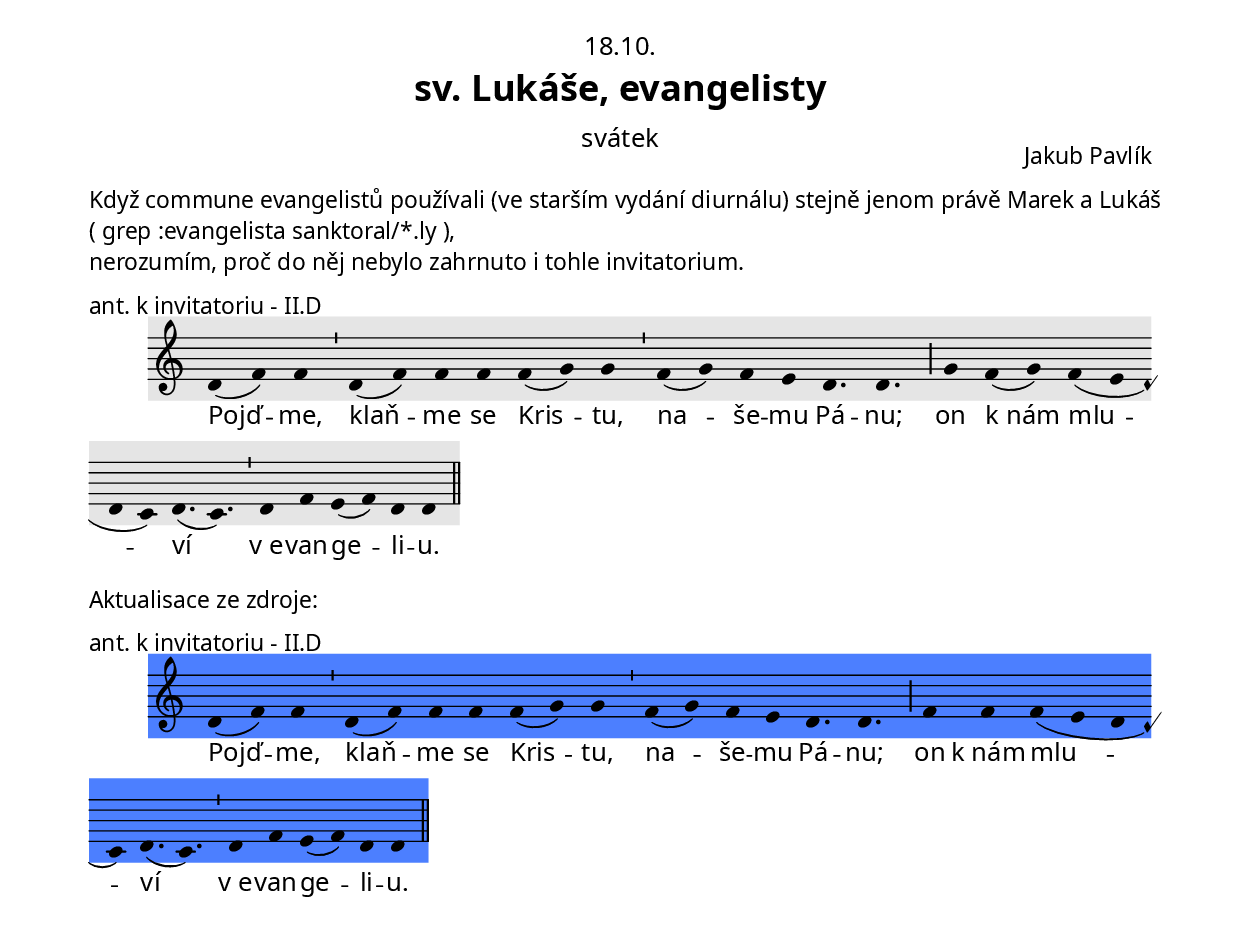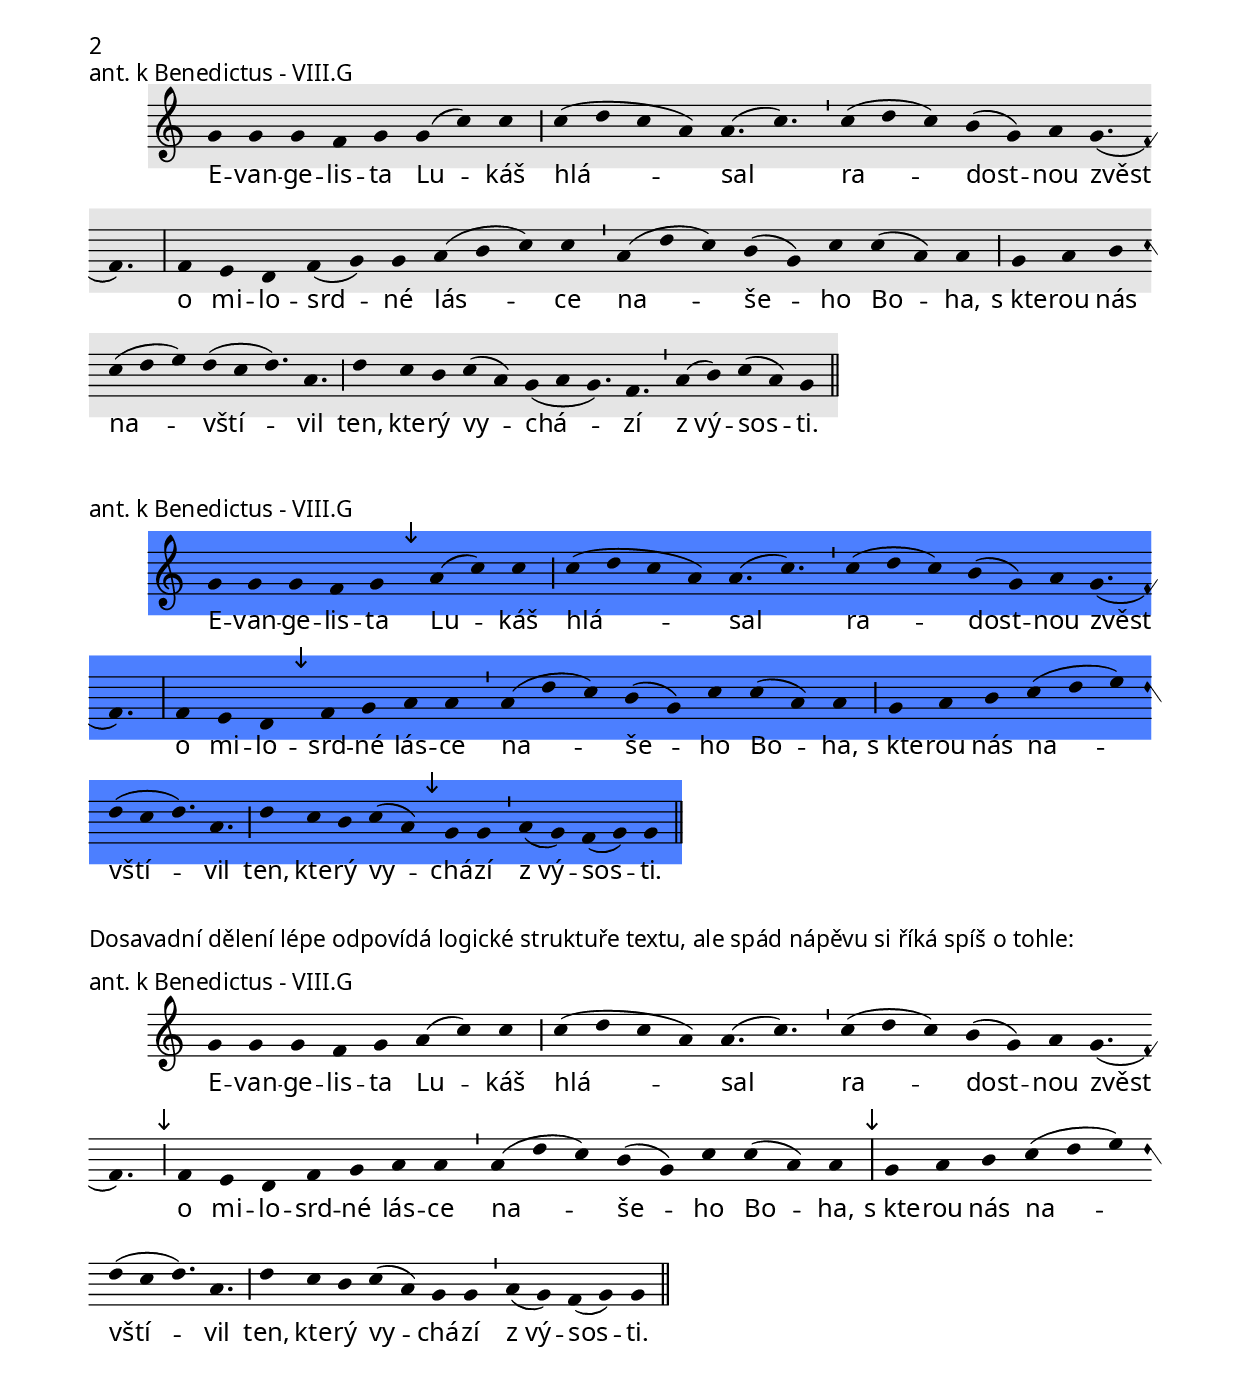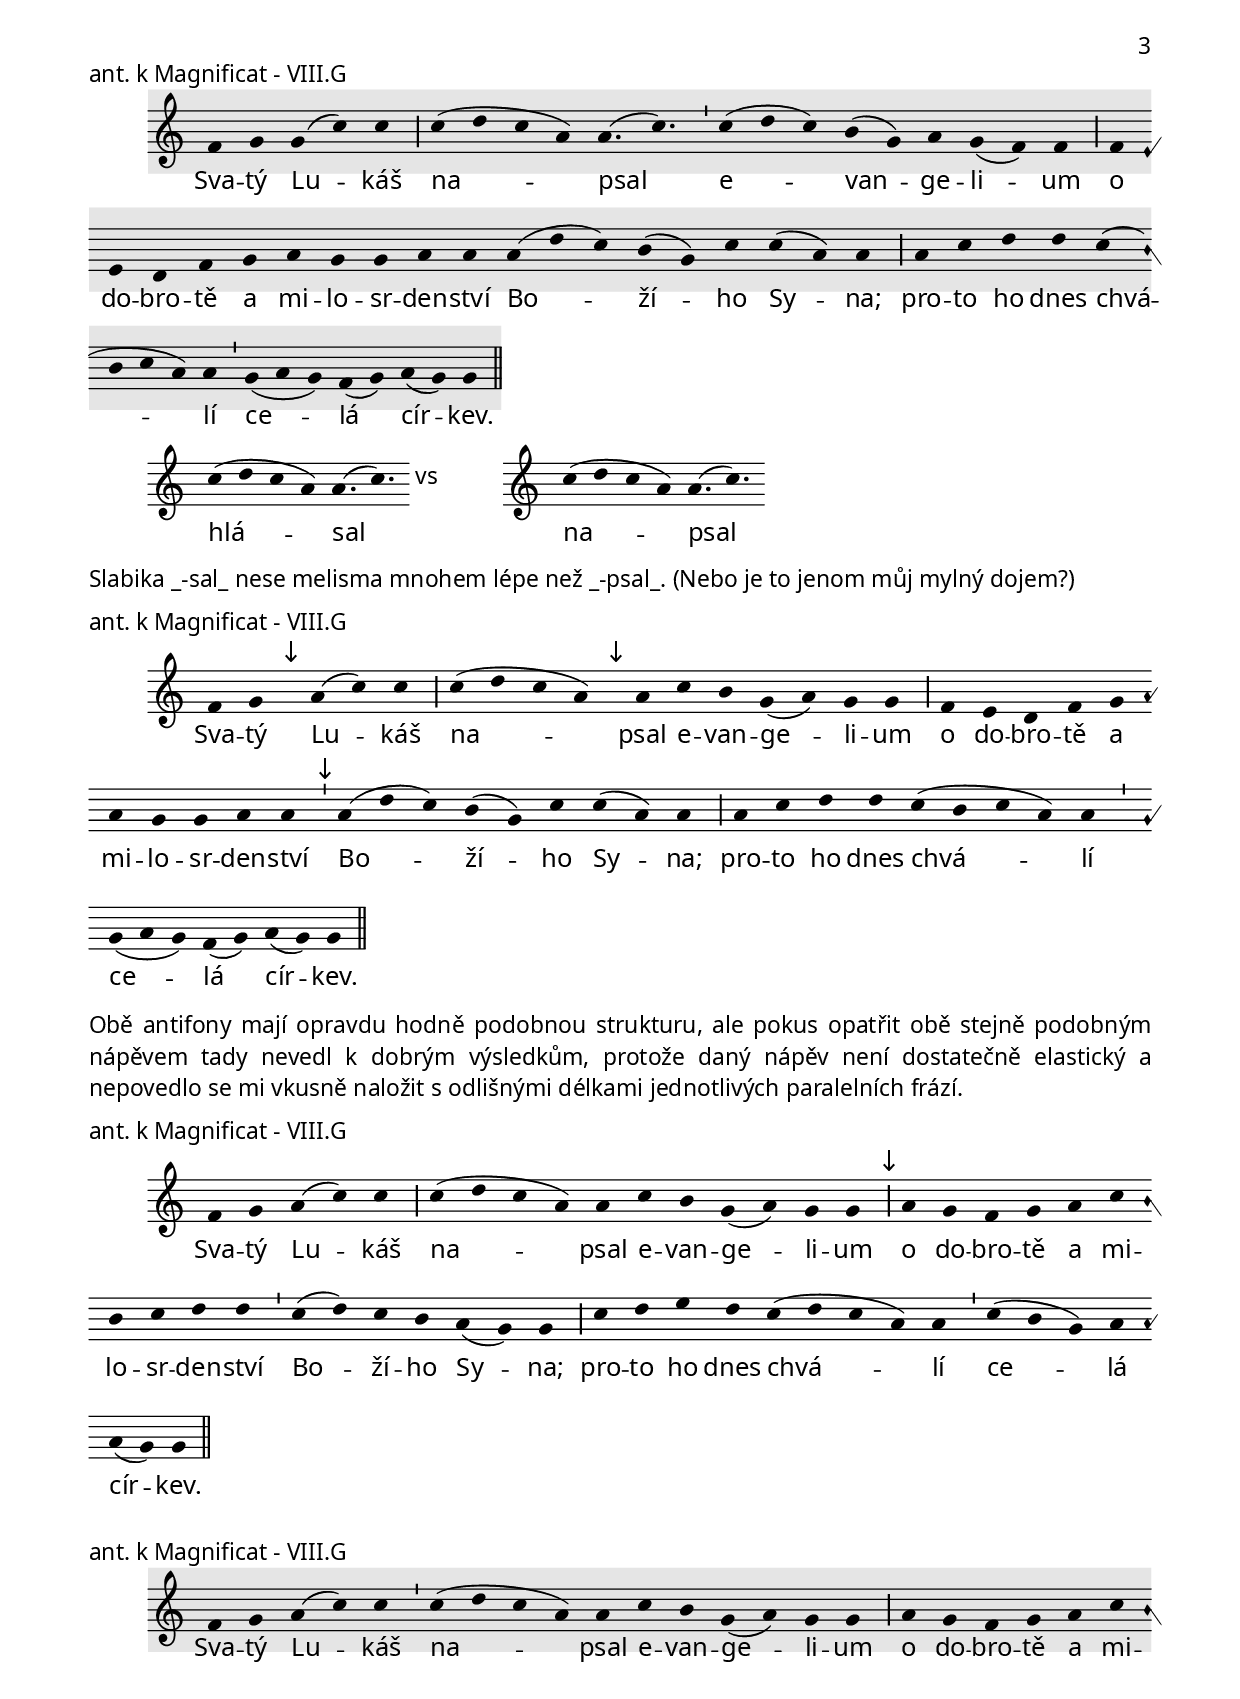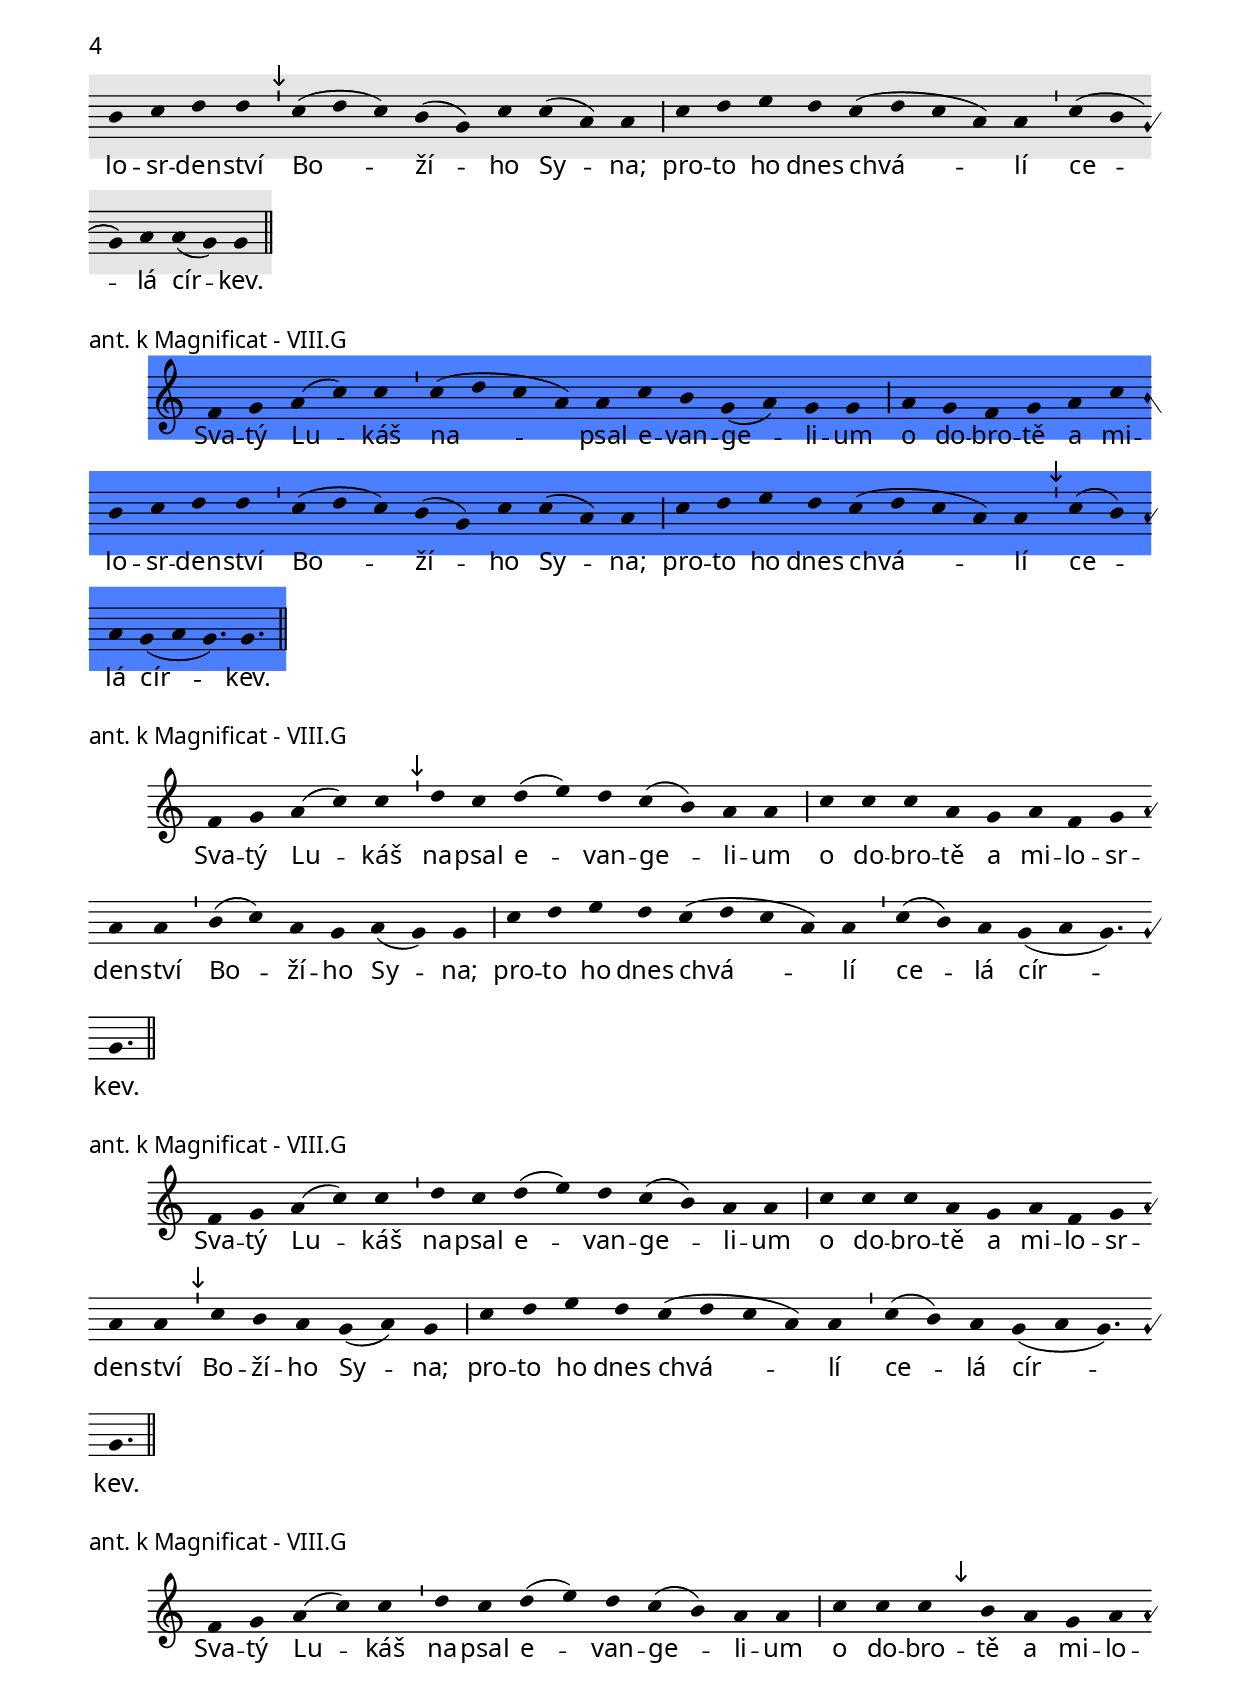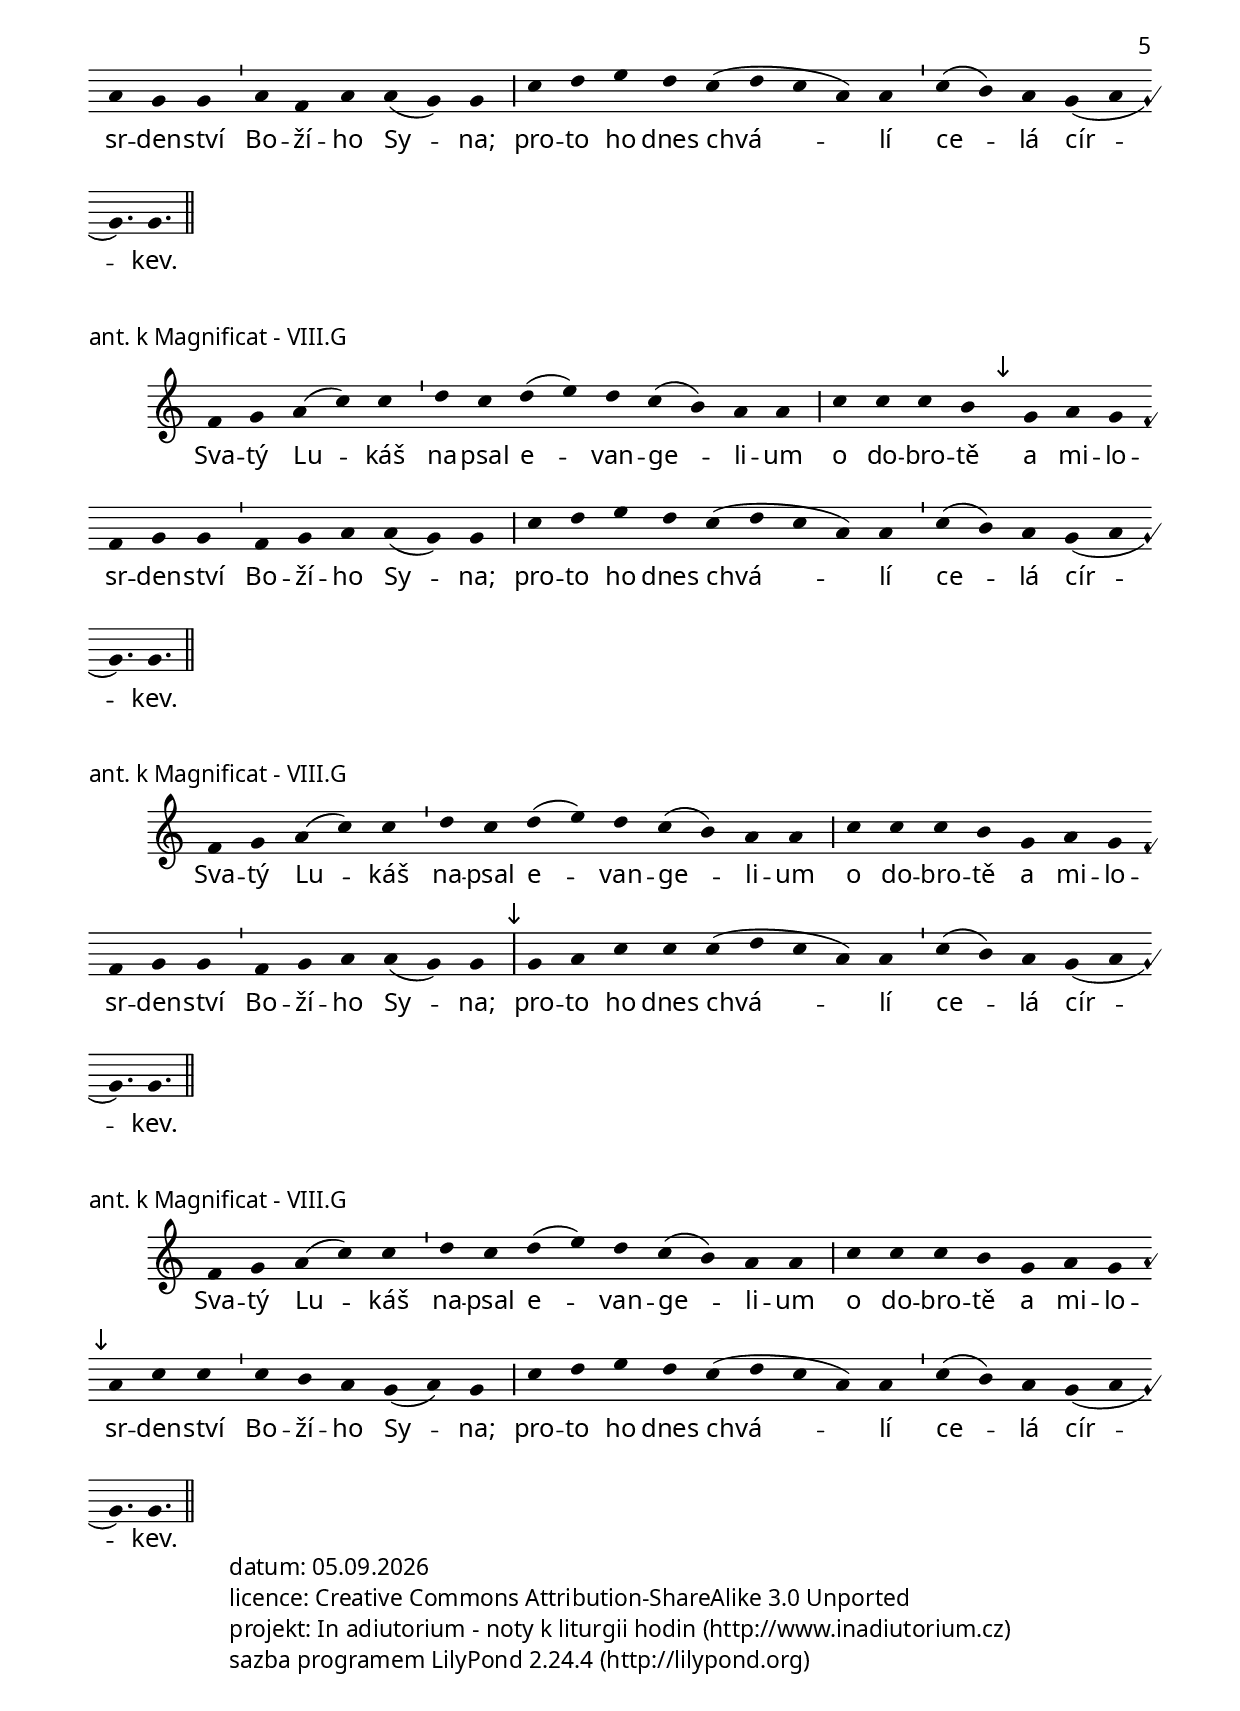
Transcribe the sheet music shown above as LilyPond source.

\version "2.15.37"

\include "../spolecne.ly"

\header {
  title = \markup\titleSvatek
            "sv. Lukáše, evangelisty"
            "svátek"
            18.10.
  composer = "Jakub Pavlík"
}

\markup\column{
  \line{Když commune evangelistů používali (ve starším vydání diurnálu) stejně jenom právě Marek a Lukáš}
  \line{( \sans{grep :evangelista sanktoral/*.ly} ),}
  \line{nerozumím, proč do něj nebylo zahrnuto i tohle invitatorium.}
}

\score {
  \relative c' {
    \zvyraznovacSedy
    \choralniRezim
    d4( f) f \barMin
    d( f) f f f( g) g \barMin f( g) f e d4. d \barMaior
    g4 f( g) f( e d c) d4.( c) \barMin d4 f e( f) d d \barFinalis
  }
  \addlyrics {
    Pojď -- me, klaň -- me se Kris -- tu, na -- še -- mu Pá -- nu;
    on k_nám mlu -- ví v_e -- van -- ge -- li -- u.
  }
  \header {
    quid = "ant. k invitatoriu"
    modus = "II"
    differentia = "D"
    psalmus = ""
    id = "invit"
    fons = "evangelista Marek, 25.4."
    fial = "sanktoral/0425marek.ly#invit?-aleluja"
    piece = \markup {\sestavTitulekBezZalmu}
  }
}

\markup\aktualisace

\score {
  \relative c' {
    \zvyraznovacModry
    \choralniRezim
    d4( f) f \barMin
    d( f) f f f( g) g \barMin f( g) f e d4. d \barMaior
    f4 f f( e d c) d4.( c) \barMin d4 f e( f) d d \barFinalis
  }
  \addlyrics {
    Pojď -- me, klaň -- me se Kris -- tu, na -- še -- mu Pá -- nu;
    on k_nám mlu -- ví v_e -- van -- ge -- li -- u.
  }
  \header {
    quid = "ant. k invitatoriu"
    modus = "II"
    differentia = "D"
    psalmus = ""
    id = "invit"
    fons = "evangelista Marek, 25.4."
    fial = "sanktoral/0425marek.ly#invit?-aleluja"
    piece = \markup {\sestavTitulekBezZalmu}
  }
}

\pageBreak

\score {
  \relative c'' {
    \zvyraznovacSedy
    \choralniRezim
    g4 g g f g g( c) c \barMaior
    c( d c a) a4.( c) \barMin c4( d c) b( g) a g4.( f) \barMax
    f4 e d f( g) g a( b c) c \barMin a( d c) b( g) c c( a) a \barMaior
    g a b c( d e) d( c d4.) a \barMaior
    d4 c b c( a) g( a g4.) f \barMin  a4( b) c( a) g \barFinalis
  }
  \addlyrics {
    E -- van -- ge -- lis -- ta Lu -- káš
    hlá -- sal ra -- dost -- nou zvěst
    o mi -- lo -- srd -- né lás -- ce na -- še -- ho Bo -- ha,
    s_kte -- rou nás na -- vští -- vil
    ten, kte -- rý vy -- chá -- zí z_vý -- sos -- ti.
  }
  \header {
    quid = "ant. k Benedictus"
    modus = "VIII" % std. rozsah modu VIII opousti az v zaveru
    differentia = "G"
    psalmus = ""
    id = "aben"
    piece = \markup {\sestavTitulekBezZalmu}
  }
}

\score {
  \relative c'' {
    \zvyraznovacModry
    \choralniRezim
    g4 g g f g \mark\sipka a( c) c \barMaior
    c( d c a) a4.( c) \barMin c4( d c) b( g) a g4.( f) \barMax
    f4 e d \mark\sipka f g a a \barMin a( d c) b( g) c c( a) a \barMaior
    g a b c( d e) d( c d4.) a \barMaior
    d4 c b c( a) \mark\sipka g g \barMin  a4( g) f( g) g \barFinalis
  }
  \addlyrics {
    E -- van -- ge -- lis -- ta Lu -- káš
    hlá -- sal ra -- dost -- nou zvěst
    o mi -- lo -- srd -- né lás -- ce na -- še -- ho Bo -- ha,
    s_kte -- rou nás na -- vští -- vil
    ten, kte -- rý vy -- chá -- zí z_vý -- sos -- ti.
  }
  \header {
    quid = "ant. k Benedictus"
    modus = "VIII" % std. rozsah modu VIII opousti az v zaveru
    differentia = "G"
    psalmus = ""
    id = "aben"
    piece = \markup {\sestavTitulekBezZalmu}
  }
}

\markup\justify{
  Dosavadní dělení lépe odpovídá logické struktuře textu,
  ale spád nápěvu si říká spíš o tohle:
}
\score {
  \relative c'' {
    \choralniRezim
    g4 g g f g a( c) c \barMaior
    c( d c a) a4.( c) \barMin c4( d c) b( g) a g4.( f) \mark\sipka \barMaior
    f4 e d f g a a \barMin a( d c) b( g) c c( a) a \mark\sipka \barMax
    g a b c( d e) d( c d4.) a \barMaior
    d4 c b c( a) g g \barMin  a4( g) f( g) g \barFinalis
  }
  \addlyrics {
    E -- van -- ge -- lis -- ta Lu -- káš
    hlá -- sal ra -- dost -- nou zvěst
    o mi -- lo -- srd -- né lás -- ce na -- še -- ho Bo -- ha,
    s_kte -- rou nás na -- vští -- vil
    ten, kte -- rý vy -- chá -- zí z_vý -- sos -- ti.
  }
  \header {
    quid = "ant. k Benedictus"
    modus = "VIII" % std. rozsah modu VIII opousti az v zaveru
    differentia = "G"
    psalmus = ""
    id = "aben"
    piece = \markup {\sestavTitulekBezZalmu}
  }
}

\pageBreak

\score {
  \relative c' {
    \zvyraznovacSedy
    \choralniRezim
    f4 g g( c) c \barMaior c( d c a) a4.( c) \barMin c4( d c) b( g) a g( f) f \barMaior
    f e d f g a g g a a a( d c) b( g) c c( a) a \barMaior
    a c d d c( b c a) a \barMin g( a g) f( g) a( g) g \barFinalis
  }
  \addlyrics {
    Sva -- tý Lu -- káš na -- psal e -- van -- ge -- li -- um
    o do -- bro -- tě a mi -- lo -- sr -- den -- ství Bo -- ží -- ho Sy -- na;
    pro -- to ho dnes chvá -- lí ce -- lá cír -- kev.
  }
  \header {
    quid = "ant. k Magnificat"
    modus = "VIII"
    differentia = "G"
    psalmus = ""
    id = "amag"
    piece = \markup {\sestavTitulekBezZalmu}
  }
}

\markup\justify{
  \score{
    \relative c'' { \choralniRezim c4( d c a) a4.( c) }
    \addlyrics { hlá -- sal }
  }
  vs
  \score{
    \relative c'' { \choralniRezim c4( d c a) a4.( c) }
    \addlyrics { na -- psal }
  }
}
\markup\justify{
  Slabika _-sal_ nese melisma mnohem lépe než _-psal_.
  (Nebo je to jenom můj mylný dojem?)
}

\score {
  \relative c' {
    \choralniRezim
    f4 g \mark\sipka a( c) c \barMaior c( d c a) 	\mark\sipka a c b g( a) g g \barMaior
    f e d f g a g g a a \mark\sipka \barMin a( d c) b( g) c c( a) a \barMaior
    a c d d c( b c a) a \barMin g( a g) f( g) a( g) g \barFinalis
  }
  \addlyrics {
    Sva -- tý Lu -- káš na -- psal e -- van -- ge -- li -- um
    o do -- bro -- tě a mi -- lo -- sr -- den -- ství Bo -- ží -- ho Sy -- na;
    pro -- to ho dnes chvá -- lí ce -- lá cír -- kev.
  }
  \header {
    quid = "ant. k Magnificat"
    modus = "VIII"
    differentia = "G"
    psalmus = ""
    id = "amag"
    piece = \markup {\sestavTitulekBezZalmu}
  }
}

\markup\justify{
  Obě antifony mají opravdu hodně podobnou strukturu,
  ale pokus opatřit obě stejně podobným nápěvem tady nevedl k dobrým výsledkům,
  protože daný nápěv není dostatečně elastický a nepovedlo se mi vkusně
  naložit s odlišnými délkami jednotlivých paralelních frází.
}

\score {
  \relative c' {
    \choralniRezim
    f4 g a( c) c \barMaior
    c( d c a) a c b g( a) g g \barMaior
    \mark\sipka a g f g a c b c d d \barMin
    c( d) c b a( g) g \barMaior
    c d e d c( d c a) a \barMin
    c( b g) a a( g) g \barFinalis
  }
  \addlyrics {
    Sva -- tý Lu -- káš
    na -- psal e -- van -- ge -- li -- um
    o do -- bro -- tě a mi -- lo -- sr -- den -- ství
    Bo -- ží -- ho Sy -- na;
    pro -- to ho dnes chvá -- lí
    ce -- lá cír -- kev.
  }
  \header {
    quid = "ant. k Magnificat"
    modus = "VIII"
    differentia = "G"
    psalmus = ""
    id = "amag"
    piece = \markup {\sestavTitulekBezZalmu}
  }
}

\score {
  \relative c' {
    \zvyraznovacSedy
    \choralniRezim
    f4 g a( c) c \barMin
    c( d c a) a c b g( a) g g \barMaior
    a g f g a c b c d d \barMin
    \mark\sipka c( d c) b( g) c c( a) a \barMaior
    c d e d c( d c a) a \barMin
    c( b g) a a( g) g \barFinalis
  }
  \addlyrics {
    Sva -- tý Lu -- káš
    na -- psal e -- van -- ge -- li -- um
    o do -- bro -- tě a mi -- lo -- sr -- den -- ství
    Bo -- ží -- ho Sy -- na;
    pro -- to ho dnes chvá -- lí
    ce -- lá cír -- kev.
  }
  \header {
    quid = "ant. k Magnificat"
    modus = "VIII"
    differentia = "G"
    psalmus = ""
    id = "amag"
    piece = \markup {\sestavTitulekBezZalmu}
  }
}

\score {
  \relative c' {
    \zvyraznovacModry
    \choralniRezim
    f4 g a( c) c \barMin
    c( d c a) a c b g( a) g g \barMaior
    a g f g a c b c d d \barMin
    c( d c) b( g) c c( a) a \barMaior
    c d e d c( d c a) a \barMin
    \mark\sipka c( b) a g( a g4.) g \barFinalis
  }
  \addlyrics {
    Sva -- tý Lu -- káš
    na -- psal e -- van -- ge -- li -- um
    o do -- bro -- tě a mi -- lo -- sr -- den -- ství
    Bo -- ží -- ho Sy -- na;
    pro -- to ho dnes chvá -- lí
    ce -- lá cír -- kev.
  }
  \header {
    quid = "ant. k Magnificat"
    modus = "VIII"
    differentia = "G"
    psalmus = ""
    id = "amag"
    piece = \markup {\sestavTitulekBezZalmu}
  }
}

\score {
  \relative c' {
    \choralniRezim
    f4 g a( c) c \barMin
    \mark\sipka d c d( e) d c( b) a a \barMaior
    c c c a g a f g a a \barMin
    b( c) a g a( g) g \barMaior
    c d e d c( d c a) a \barMin
    c( b) a g( a g4.) g \barFinalis
  }
  \addlyrics {
    Sva -- tý Lu -- káš
    na -- psal e -- van -- ge -- li -- um
    o do -- bro -- tě a mi -- lo -- sr -- den -- ství
    Bo -- ží -- ho Sy -- na;
    pro -- to ho dnes chvá -- lí
    ce -- lá cír -- kev.
  }
  \header {
    quid = "ant. k Magnificat"
    modus = "VIII"
    differentia = "G"
    psalmus = ""
    id = "amag"
    piece = \markup {\sestavTitulekBezZalmu}
  }
}

\score {
  \relative c' {
    \choralniRezim
    f4 g a( c) c \barMin
    d c d( e) d c( b) a a \barMaior
    c c c a g a f g a a \barMin
    \mark\sipka c b a g( a) g \barMaior
    c d e d c( d c a) a \barMin
    c( b) a g( a g4.) g \barFinalis
  }
  \addlyrics {
    Sva -- tý Lu -- káš
    na -- psal e -- van -- ge -- li -- um
    o do -- bro -- tě a mi -- lo -- sr -- den -- ství
    Bo -- ží -- ho Sy -- na;
    pro -- to ho dnes chvá -- lí
    ce -- lá cír -- kev.
  }
  \header {
    quid = "ant. k Magnificat"
    modus = "VIII"
    differentia = "G"
    psalmus = ""
    id = "amag"
    piece = \markup {\sestavTitulekBezZalmu}
  }
}

\score {
  \relative c' {
    \choralniRezim
    f4 g a( c) c \barMin
    d c d( e) d c( b) a a \barMaior
    c c c \mark\sipka b a g a a g g \barMin
    a f a a( g) g \barMaior
    c d e d c( d c a) a \barMin
    c( b) a g( a g4.) g \barFinalis
  }
  \addlyrics {
    Sva -- tý Lu -- káš
    na -- psal e -- van -- ge -- li -- um
    o do -- bro -- tě a mi -- lo -- sr -- den -- ství
    Bo -- ží -- ho Sy -- na;
    pro -- to ho dnes chvá -- lí
    ce -- lá cír -- kev.
  }
  \header {
    quid = "ant. k Magnificat"
    modus = "VIII"
    differentia = "G"
    psalmus = ""
    id = "amag"
    piece = \markup {\sestavTitulekBezZalmu}
  }
}

\score {
  \relative c' {
    \choralniRezim
    f4 g a( c) c \barMin
    d c d( e) d c( b) a a \barMaior
    c c c b \mark\sipka g a g f g g \barMin
    f g a a( g) g \barMaior
    c d e d c( d c a) a \barMin
    c( b) a g( a g4.) g \barFinalis
  }
  \addlyrics {
    Sva -- tý Lu -- káš
    na -- psal e -- van -- ge -- li -- um
    o do -- bro -- tě a mi -- lo -- sr -- den -- ství
    Bo -- ží -- ho Sy -- na;
    pro -- to ho dnes chvá -- lí
    ce -- lá cír -- kev.
  }
  \header {
    quid = "ant. k Magnificat"
    modus = "VIII"
    differentia = "G"
    psalmus = ""
    id = "amag"
    piece = \markup {\sestavTitulekBezZalmu}
  }
}

\score {
  \relative c' {
    \choralniRezim
    f4 g a( c) c \barMin
    d c d( e) d c( b) a a \barMaior
    c c c b g a g f g g \barMin
    f g a a( g) g \barMax
    \mark\sipka g a c c c( d c a) a \barMin
    c( b) a g( a g4.) g \barFinalis
  }
  \addlyrics {
    Sva -- tý Lu -- káš
    na -- psal e -- van -- ge -- li -- um
    o do -- bro -- tě a mi -- lo -- sr -- den -- ství
    Bo -- ží -- ho Sy -- na;
    pro -- to ho dnes chvá -- lí
    ce -- lá cír -- kev.
  }
  \header {
    quid = "ant. k Magnificat"
    modus = "VIII"
    differentia = "G"
    psalmus = ""
    id = "amag"
    piece = \markup {\sestavTitulekBezZalmu}
  }
}

\score {
  \relative c' {
    \choralniRezim
    f4 g a( c) c \barMin
    d c d( e) d c( b) a a \barMaior
    c c c b g a g \mark\sipka a c c \barMin
    c b a g( a) g \barMaior
    c d e d c( d c a) a \barMin
    c( b) a g( a g4.) g \barFinalis
  }
  \addlyrics {
    Sva -- tý Lu -- káš
    na -- psal e -- van -- ge -- li -- um
    o do -- bro -- tě a mi -- lo -- sr -- den -- ství
    Bo -- ží -- ho Sy -- na;
    pro -- to ho dnes chvá -- lí
    ce -- lá cír -- kev.
  }
  \header {
    quid = "ant. k Magnificat"
    modus = "VIII"
    differentia = "G"
    psalmus = ""
    id = "amag"
    piece = \markup {\sestavTitulekBezZalmu}
  }
}